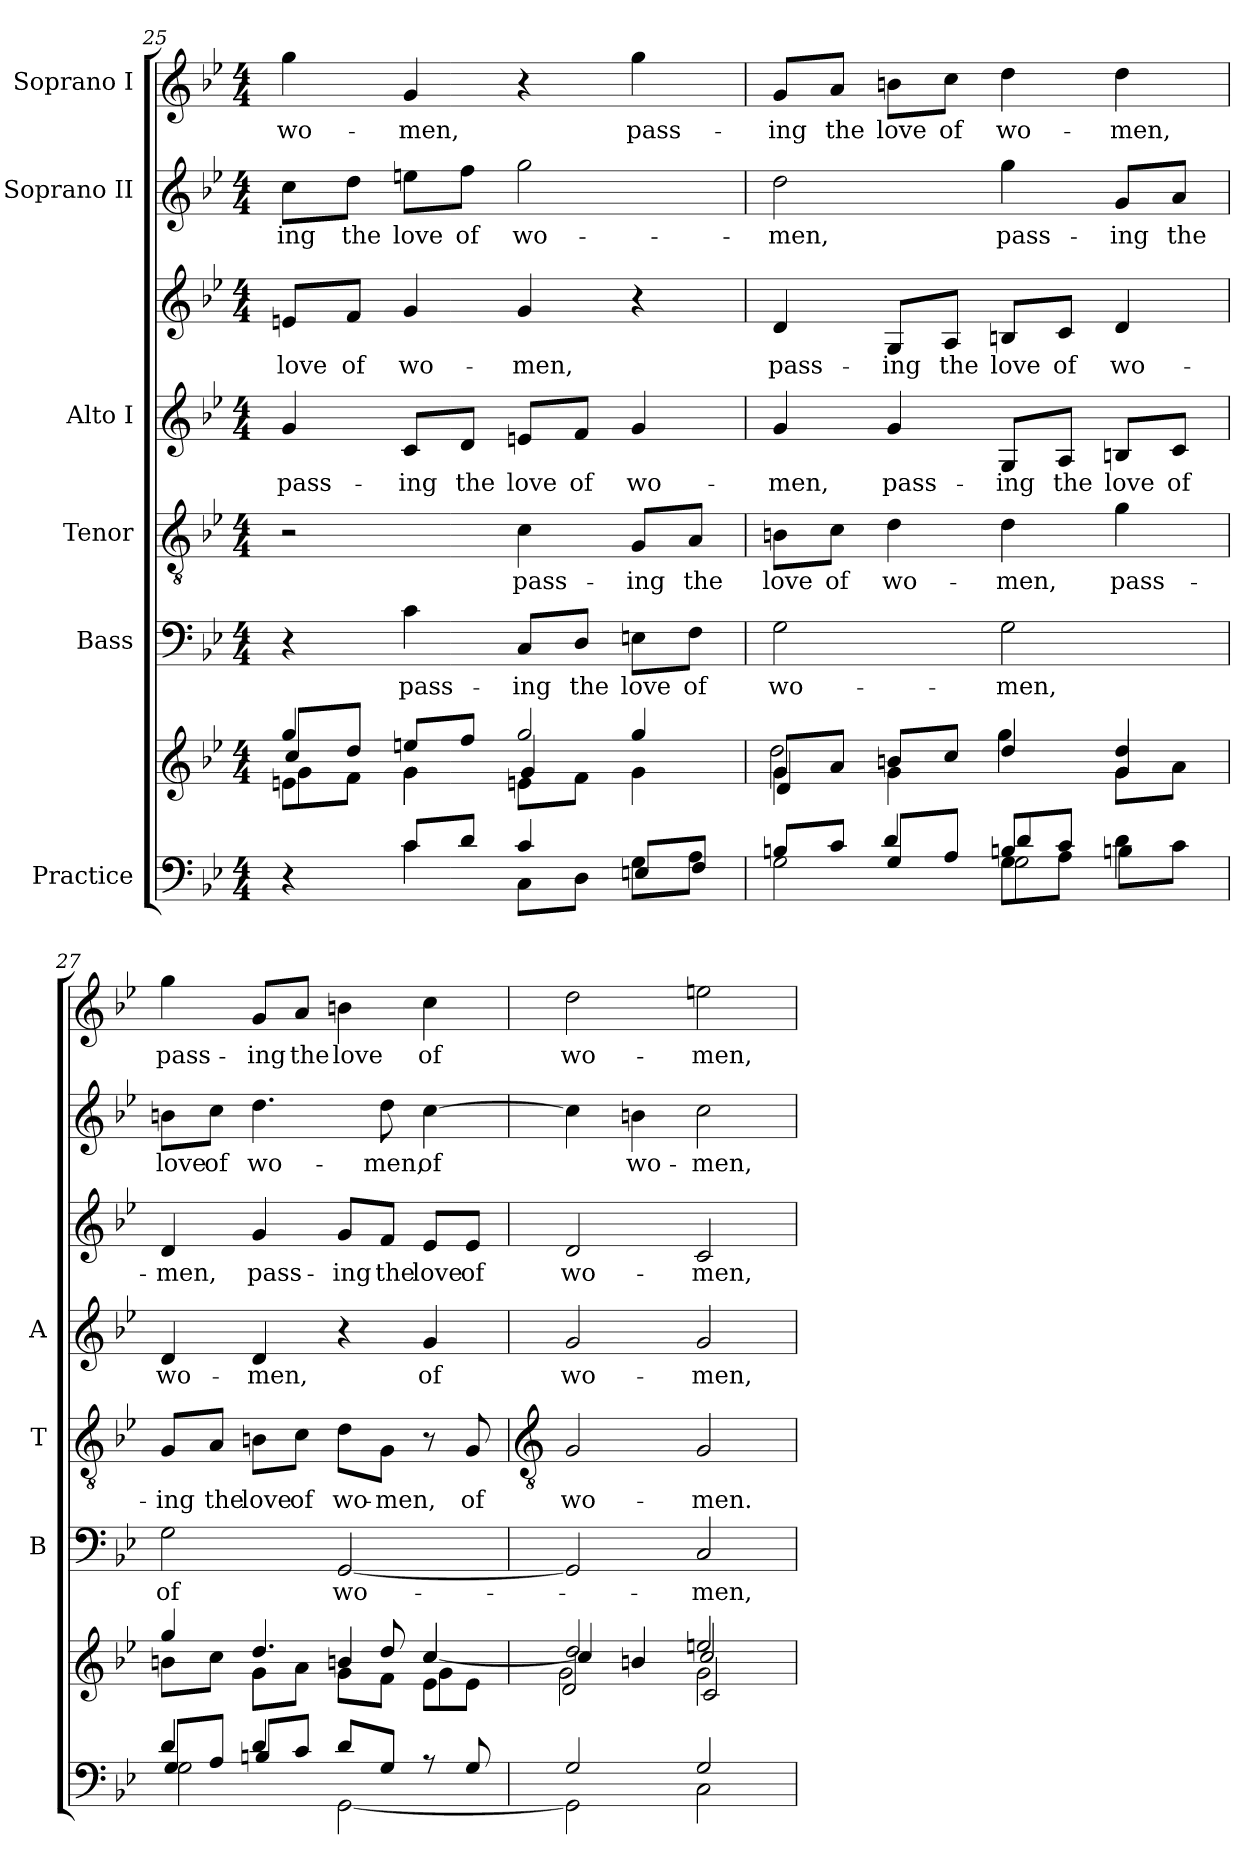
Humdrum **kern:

**kern	**kern	**kern	**text	**kern	**text	**kern	**text	**kern	**text	**kern	**text	**kern	**text
*part6	*part6	*part5	*part5	*part4	*part4	*part3	*part3	*part3	*part3	*part2	*part2	*part1	*part1
*staff8	*staff7	*staff6	*staff6	*staff5	*staff5	*staff4	*staff4	*staff3	*staff3	*staff2	*staff2	*staff1	*staff1
*I"Practice	*	*I"Bass	*	*I"Tenor	*	*I"Alto I	*	*	*	*I"Soprano II	*	*I"Soprano I	*
*	*	*I'B	*	*I'T	*	*I'A	*	*	*	*	*	*	*
!!LO:LB:g=z
*clefF4	*clefG2	*clefF4	*	*clefGv2	*	*clefG2	*	*clefG2	*	*clefG2	*	*clefG2	*
*k[b-e-]	*k[b-e-]	*k[b-e-]	*	*k[b-e-]	*	*k[b-e-]	*	*k[b-e-]	*	*k[b-e-]	*	*k[b-e-]	*
*B-:	*B-:	*B-:	*	*B-:	*	*B-:	*	*B-:	*	*B-:	*	*B-:	*
*M4/4	*M4/4	*M4/4	*	*M4/4	*	*M4/4	*	*M4/4	*	*M4/4	*	*M4/4	*
=25	=25	=25	=25	=25	=25	=25	=25	=25	=25	=25	=25	=25	=25
*^	*^	*	*	*	*	*	*	*	*	*	*	*	*
*	*^	*	*^	*	*	*	*	*	*	*	*	*	*	*	*
*	*	*	*	*	*^	*	*	*	*	*	*	*	*	*	*	*	*
!	!	!	!	!	!	!	!	!	!	!	!	!LO:LY:b	!	!LO:LY:b	!	!LO:LY:b	!	!LO:LY:b
4ryy	2ryy	4r	4gg/	8cc/L	8en\L	4g	4r	.	2r	.	4g	pass-	8en/L	love	8cc\L	-ing	4gg	wo-
!	!	!	!	!	!	!	!	!	!	!	!	!	!	!LO:LY:b	!	!LO:LY:b	!	!
.	.	.	.	8ddJ	8f\J	.	.	.	.	.	.	.	8f/J	of	8dd\J	the	.	.
!	!	!	!	!	!	!	!	!LO:LY:b	!	!	!	!LO:LY:b	!	!LO:LY:b	!	!LO:LY:b	!	!LO:LY:b
8c/L	.	4c\	4g\	8een/L	4g\	4ryy	4c	pass-	.	.	8c/L	-ing	4g	wo-	8een\L	love	4g	-men,
!	!	!	!	!	!	!	!	!	!	!	!	!LO:LY:b	!	!	!	!LO:LY:b	!	!
8d/J	.	.	.	8ff/J	.	.	.	.	.	.	8d/J	the	.	.	8ff\J	of	.	.
!	!	!	!	!	!	!	!	!LO:LY:b	!	!LO:LY:b	!	!LO:LY:b	!	!LO:LY:b	!	!LO:LY:b	!	!
2ryy	4c/	8C\L	4ryy	2gg/	4g	8en\L	8C/L	-ing	4c	pass-	8en/L	love	4g	-men,	2gg	wo-	4r	.
!	!	!	!	!	!	!	!	!LO:LY:b	!	!	!	!LO:LY:b	!	!	!	!	!	!
.	.	8DJ	.	.	.	8f\J	8D/J	the	.	.	8f/J	of	.	.	.	.	.	.
!	!	!	!	!	!	!	!	!LO:LY:b	!	!LO:LY:b	!	!LO:LY:b	!	!	!	!	!	!LO:LY:b
.	8GL	8EnL	4gg	.	4ryy	4g\	8En\L	love	8G/L	-ing	4g	wo-	4r	.	.	.	4gg	pass-
!	!	!	!	!	!	!	!	!LO:LY:b	!	!LO:LY:b	!	!	!	!	!	!	!	!
.	8AJ	8FJ	.	.	.	.	8F\J	of	8A/J	the	.	.	.	.	.	.	.	.
=26	=26	=26	=26	=26	=26	=26	=26	=26	=26	=26	=26	=26	=26	=26	=26	=26	=26	=26
*	*	*^	*	*	*	*^	*	*	*	*	*	*	*	*	*	*	*	*
!	!	!	!	!	!	!	!	!	!	!LO:LY:b	!	!LO:LY:b	!	!LO:LY:b	!	!LO:LY:b	!	!LO:LY:b	!	!LO:LY:b
4ryy	2ryy	8Bn/L	2G	8gL	2dd	4d	4g	2.ryy	2G	wo-	8Bn\L	love	4g	-men,	4d	-pass-	2dd	-men,	8g/L	-ing
!	!	!	!	!	!	!	!	!	!	!	!	!LO:LY:b	!	!	!	!	!	!	!	!LO:LY:b
.	.	8c/J	.	8aJ	.	.	.	.	.	.	8c\J	of	.	.	.	.	.	.	8a/J	the
!	!	!	!	!	!	!	!	!	!	!	!	!LO:LY:b	!	!LO:LY:b	!	!LO:LY:b	!	!	!	!LO:LY:b
8G\L	.	4d/	.	8bnL	.	2.ryy	4g	.	.	.	4d	wo-	4g	pass-	8G/L	-ing	.	.	8bn\L	love
!	!	!	!	!	!	!	!	!	!	!	!	!	!	!	!	!LO:LY:b	!	!	!	!LO:LY:b
8A/J	.	.	.	8ccJ	.	.	.	.	.	.	.	.	.	.	8A/J	the	.	.	8cc\J	of
!	!	!	!	!	!	!	!	!	!	!LO:LY:b	!	!LO:LY:b	!	!LO:LY:b	!	!LO:LY:b	!	!LO:LY:b	!	!LO:LY:b
8Bn\L	8GL	4d/	2G	4dd	4gg	.	2ryy	.	2G	-men,	4d	-men,	8G/L	-ing	8Bn/L	love	4gg	pass-	4dd	wo-
!	!	!	!	!	!	!	!	!	!	!	!	!	!	!LO:LY:b	!	!LO:LY:b	!	!	!	!
8c/J	8AJ	.	.	.	.	.	.	.	.	.	.	.	8A/J	the	8c/J	of	.	.	.	.
!	!	!	!	!	!	!	!	!	!	!	!	!LO:LY:b	!	!LO:LY:b	!	!LO:LY:b	!	!LO:LY:b	!	!LO:LY:b
4d\	8BnL	4ryy	.	4dd/	8g\L	.	.	4g	.	.	4g	pass-	8Bn/L	love	4d	wo-	8g/L	-ing	4dd	-men,
!	!	!	!	!	!	!	!	!	!	!	!	!	!	!LO:LY:b	!	!	!	!LO:LY:b	!	!
.	8cJ	.	.	.	8a\J	.	.	.	.	.	.	.	8c/J	of	.	.	8a/J	the	.	.
*	*	*	*	*	*	*	*v	*v	*	*	*	*	*	*	*	*	*	*	*	*
=27	=27	=27	=27	=27	=27	=27	=27	=27	=27	=27	=27	=27	=27	=27	=27	=27	=27	=27	=27
!	!	!	!	!	!	!	!	!	!LO:LY:b	!	!LO:LY:b	!	!LO:LY:b	!	!LO:LY:b	!	!LO:LY:b	!	!LO:LY:b
4d/	4d/	8GL	2G	4gg/	8bnL	4ryy	2ryy	2G	of	8G/L	-ing	4d	wo-	4d	men,	8bn\L	love	4gg	pass-
!	!	!	!	!	!	!	!	!	!	!	!LO:LY:b	!	!	!	!	!	!LO:LY:b	!	!
.	.	8AJ	.	.	8ccJ	.	.	.	.	8A/J	the	.	.	.	.	8cc\J	of	.	.
!	!	!	!	!	!	!	!	!	!	!	!LO:LY:b	!	!LO:LY:b	!	!LO:LY:b	!	!LO:LY:b	!	!LO:LY:b
2.ryy	4d/	8BnL	.	8g\L	4.dd/	4g\	.	.	.	8Bn\L	love	4d	-men,	4g	pass-	4.dd	wo-	8g/L	-ing
!	!	!	!	!	!	!	!	!	!	!	!LO:LY:b	!	!	!	!	!	!	!	!LO:LY:b
.	.	8cJ	.	8a\J	.	.	.	.	.	8c\J	of	.	.	.	.	.	.	8a/J	the
!	!	!	!	!	!	!	!	!	!LO:LY:b	!	!LO:LY:b	!	!	!	!LO:LY:b	!	!	!	!LO:LY:b
.	2ryy	8d/L	[2GG\	4bn/	.	8g\L	4ryy	[2GG	wo-	8d\L	wo-	4r	.	8g/L	-ing	.	.	4bn	love
!	!	!	!	!	!	!	!	!	!	!	!LO:LY:b	!	!	!	!LO:LY:b	!	!LO:LY:b	!	!
.	.	8G/J	.	.	8dd/	8f\J	.	.	.	8G\J	-men,	.	.	8f/J	the	8dd	-men,	.	.
!	!	!	!	!	!	!	!	!	!	!	!	!	!LO:LY:b	!	!LO:LY:b	!	!LO:LY:b	!	!LO:LY:b
.	.	8r	.	4cc/	[4cc/	8e-\L	4g	.	.	8r	.	4g	of	8e-/L	love	[4cc	of	4cc	of
!	!	!	!	!	!	!	!	!	!	!	!LO:LY:b	!	!	!	!LO:LY:b	!	!	!	!
.	.	8G/	.	.	.	8e-\J	.	.	.	8G	of	.	.	8e-/J	of	.	.	.	.
*v	*v	*v	*v	*	*	*	*	*	*	*	*	*	*	*	*	*	*	*	*
!!LO:LB:g=z
=28	=28	=28	=28	=28	=28	=28	=28	=28	=28	=28	=28	=28	=28	=28	=28	=28
*	*	*	*	*	*	*	*clefGv2	*	*	*	*	*	*	*	*	*
*^	*	*	*	*	*	*	*	*	*	*	*	*	*	*	*	*
*	*^	*	*	*	*	*	*	*	*	*	*	*	*	*	*	*	*
!	!	!	!	!	!	!	!	!	!	!LO:LY:b	!	!LO:LY:b	!	!LO:LY:b	!	!	!	!LO:LY:b
*	*v	*v	*	*	*	*	*	*	*	*	*	*	*	*	*	*	*	*
2G/	2GG\]	2dd/	4cc/]	2d	2g	2GG]	.	2G	wo-	2g	wo-	2d	wo-	4cc]	.	2dd	wo-
!	!	!	!	!	!	!	!	!	!	!	!	!	!	!	!LO:LY:b	!	!
.	.	.	4bn/	.	.	.	.	.	.	.	.	.	.	4bn	wo-	.	.
!	!	!	!	!	!	!	!LO:LY:b	!	!LO:LY:b	!	!LO:LY:b	!	!LO:LY:b	!	!LO:LY:b	!	!LO:LY:b
2G	2C\	2een/	2cc/	2c	2g	2C	men,	2G	-men.	2g	-men,	2c	-men,	2cc	-men,	2een	-men,
*v	*v	*	*	*	*	*	*	*	*	*	*	*	*	*	*	*	*
*	*v	*v	*v	*v	*	*	*	*	*	*	*	*	*	*	*	*
=	=	=	=	=	=	=	=	=	=	=	=	=	=
*-	*-	*-	*-	*-	*-	*-	*-	*-	*-	*-	*-	*-	*-
